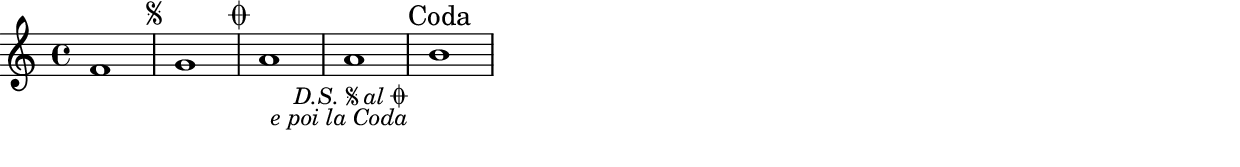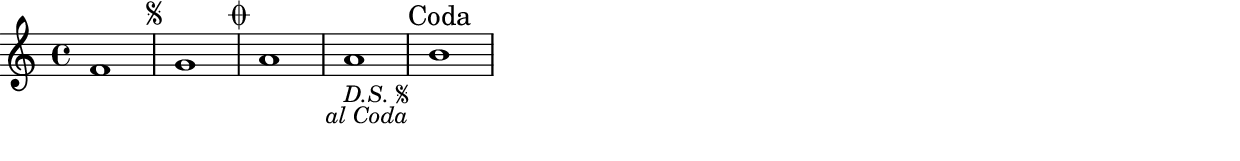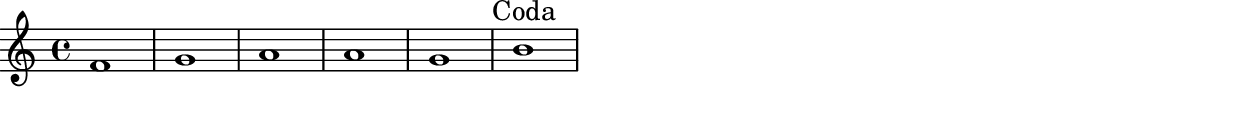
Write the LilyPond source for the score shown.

%% Generated by lilypond-book
%% Options: [exampleindent=10.16\mm,indent=0\mm,line-width=160\mm,paper-height=845.047\pt,paper-width=597.508\pt,papersize='(cons (* 597.508 pt) (* 845.047 pt))]
\include "lilypond-book-preamble.ly"


% ****************************************************************
% Start cut-&-pastable-section
% ****************************************************************

#(ly:set-option 'eps-box-padding 3.000000)



\paper {
  #(set-paper-size '(cons (* 597.508 pt) (* 845.047 pt)))
  indent = 0\mm
  line-width = 160\mm
  % offset the left padding, also add 1mm as lilypond creates cropped
  % images with a little space on the right
  line-width = #(- line-width (* mm  3.000000) (* mm 1))
}

\layout {
  
}




% ****************************************************************
% ly snippet:
% ****************************************************************
\sourcefilename "/lilypond-2.25.16/input/regression/repeat-ds-al-coda.ly"
\sourcefileline 0
\version "2.23.6"

#(ly:set-option 'warning-as-error #t)

\header {
  texidoc="This tests @emph{D.S. al Coda} form and how it unfolds."
}

piece = \new Voice \fixed c' {
  f1
  \repeat segno 2 {
    g1
    \alternative {
      { a1 | 1 }
      <>
    }
  }
  \sectionLabel "Coda"
  b1
}

\new Score {
  \new Staff \with { instrumentName = "default" } \piece
}

\new Score \with {
  dalSegnoTextFormatter = #format-dal-segno-text-brief
} {
  \new Staff \with { instrumentName = "brief" } \piece
}

\new Score {
  \new Staff \with { instrumentName = "unfolded" } \unfoldRepeats \piece
}



% ****************************************************************
% end ly snippet
% ****************************************************************
